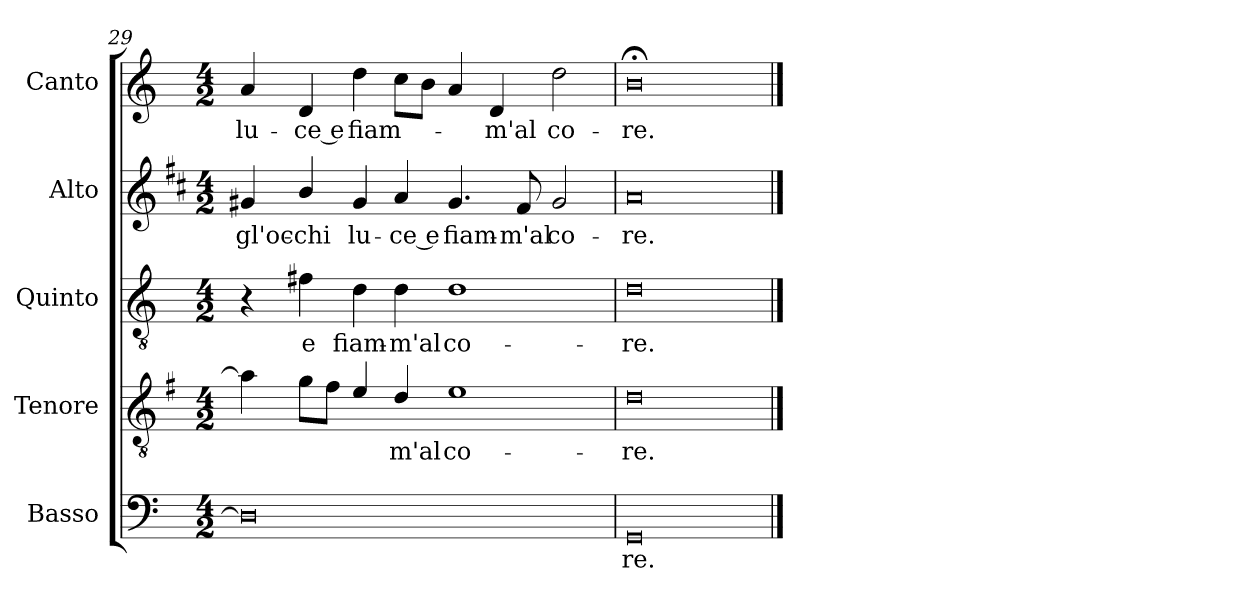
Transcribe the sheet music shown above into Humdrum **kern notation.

**kern	**text	**kern	**text	**kern	**text	**kern	**text	**kern	**text
*part5	*part5	*part4	*part4	*part3	*part3	*part2	*part2	*part1	*part1
*staff5	*staff5	*staff4	*staff4	*staff3	*staff3	*staff2	*staff2	*staff1	*staff1
*I"Basso	*	*I"Tenore	*	*I"Quinto	*	*I"Alto	*	*I"Canto	*
*I'B	*	*I'T	*	*	*	*I'A	*	*I'C	*
*clefF4	*	*clefGv2	*	*clefGv2	*	*clefG2	*	*clefG2	*
*	*	*ITrd4c7	*	*	*	*ITrd1c2	*	*	*
*k[]	*	*k[]	*	*k[]	*	*k[]	*	*k[]	*
*C:	*	*C:	*	*C:	*	*C:	*	*C:	*
*M4/2	*	*M4/2	*	*M4/2	*	*M4/2	*	*M4/2	*
=29	=29	=29	=29	=29	=29	=29	=29	=29	=29
!	!	!	!	!	!	!	!LO:LY:b	!	!LO:LY:b
0D]	.	4d\]	.	4r	.	4f#X/	gl'oc-	4a/	lu-
!	!	!	!	!	!LO:LY:b	!	!LO:LY:b	!	!LO:LY:b
.	.	8c\L	.	4f#X\	e	4a/	-chi	4d/	-ce e
.	.	8B\J	.	.	.	.	.	.	.
!	!	!	!	!	!LO:LY:b	!	!LO:LY:b	!	!LO:LY:b
.	.	4A/	.	4d\	fiam-	4f#/	lu-	4dd\	fiam-
!	!	!	!LO:LY:b	!	!LO:LY:b	!	!LO:LY:b	!	!
.	.	4G/	-m'al	4d\	-m'al	4g/	-ce e	8cc\L	.
.	.	.	.	.	.	.	.	8b\J	.
!	!	!	!LO:LY:b	!	!LO:LY:b	!	!LO:LY:b	!	!
.	.	1A	co-	1d	co-	4.f#/	fiam-	4a/	.
!	!	!	!	!	!	!	!	!	!LO:LY:b
.	.	.	.	.	.	.	.	4d/	-m'al
!	!	!	!	!	!	!	!LO:LY:b	!	!
.	.	.	.	.	.	8e/	-m'al	.	.
!	!	!	!	!	!	!	!LO:LY:b	!	!LO:LY:b
.	.	.	.	.	.	2f#/	co-	2dd\	co-
=30	=30	=30	=30	=30	=30	=30	=30	=30	=30
!	!LO:LY:b	!	!LO:LY:b	!	!LO:LY:b	!	!LO:LY:b	!	!LO:LY:b
0GG	-re.	0G	-re.	0d	-re.	0g	-re.	0b;<	-re.
==	==	==	==	==	==	==	==	==	==
*-	*-	*-	*-	*-	*-	*-	*-	*-	*-
